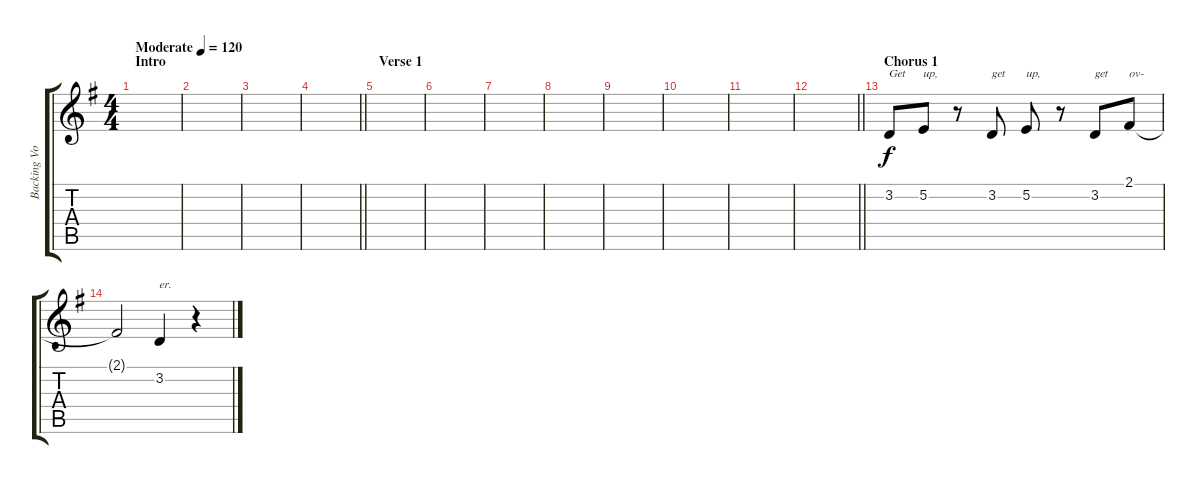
\track ("Backing Vocals - James Johnston" "Backing Vo") {instrument altosax}
\staff {score tabs}
\tuning (E4 B3 G3 D3 A2 E2) {hide}
\ts (4 4)
\section ("" "Intro")
\tempo (120 "Moderate")
\clef g2
\ks eminor
|
|
|
\barLineRight lightlight
|
\section ("" "Verse 1")
|
|
|
|
|
|
|
\barLineRight lightlight
|
\section ("" "Chorus 1")
3.2.8{txt "Get"} 5.2.8{txt "up,"} r.8 3.2.8{txt "get"} 5.2.8{txt "up,"} r.8 3.2.8{txt "get"} 2.1.8{txt "ov-"} |
2.1{t}.2 3.2.4{txt "er."} r.4
